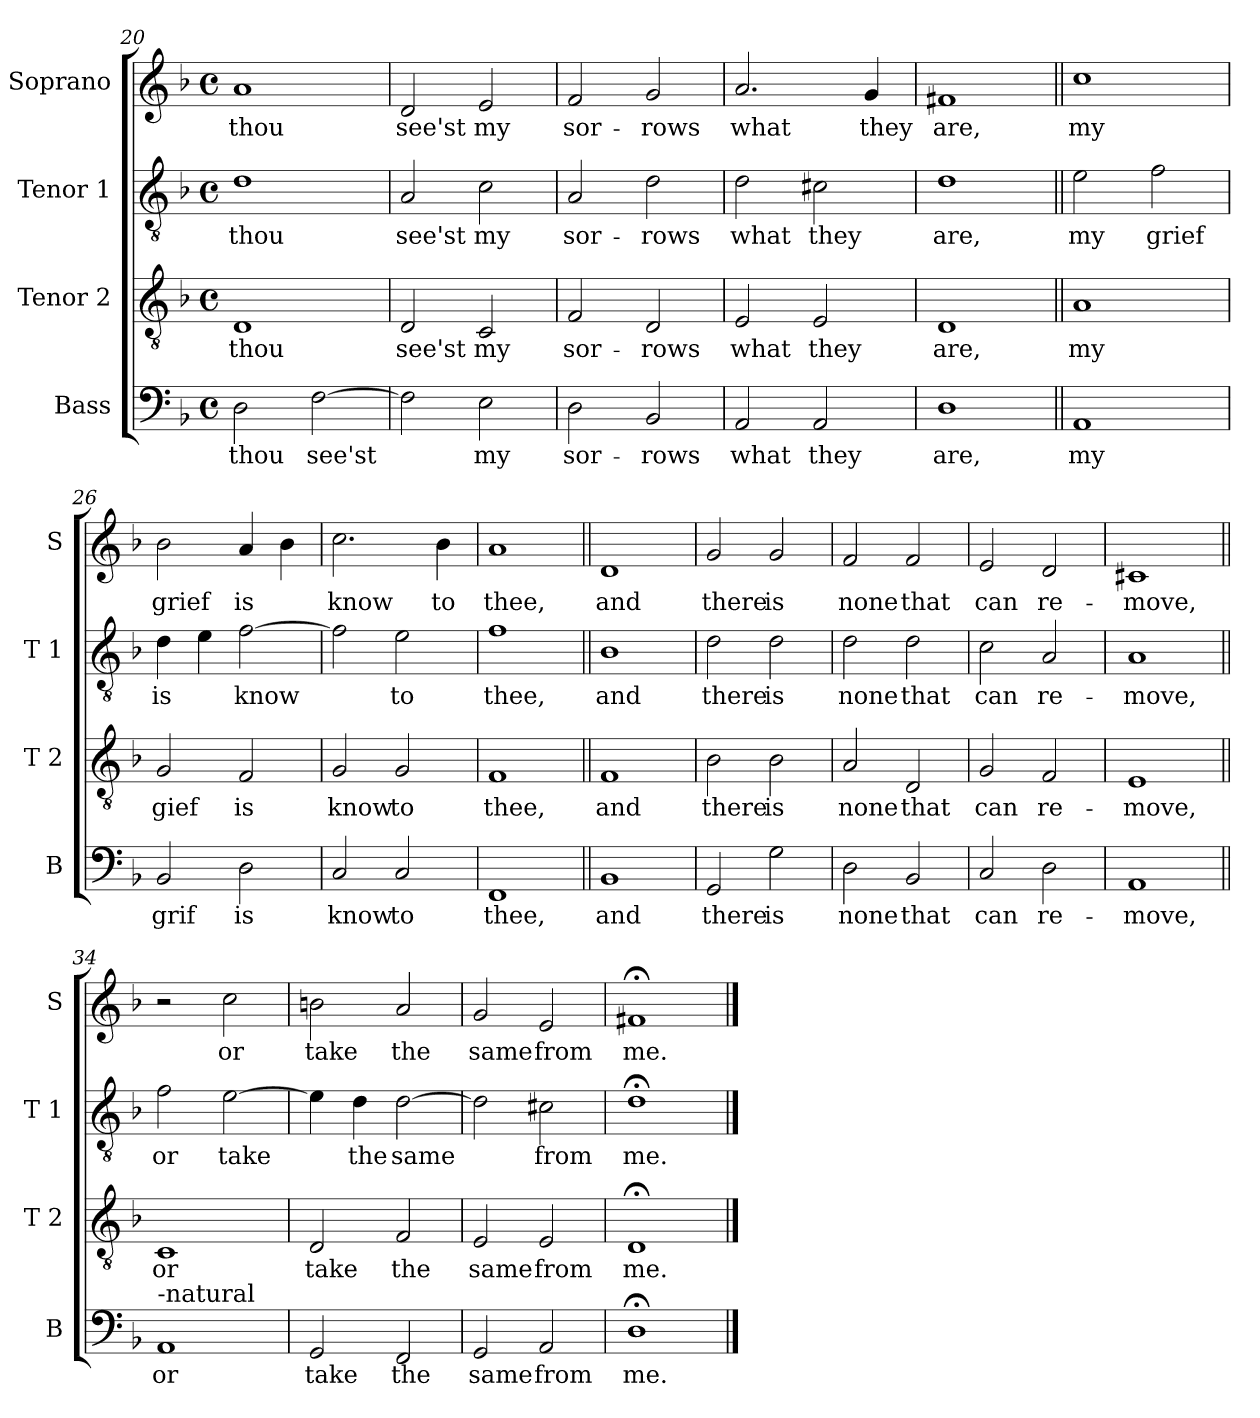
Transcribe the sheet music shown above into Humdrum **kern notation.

**kern	**text	**kern	**text	**kern	**text	**kern	**text
*part4	*part4	*part3	*part3	*part2	*part2	*part1	*part1
*staff4	*staff4	*staff3	*staff3	*staff2	*staff2	*staff1	*staff1
*I"Bass	*	*I"Tenor 2	*	*I"Tenor 1	*	*I"Soprano	*
*I'B	*	*I'T 2	*	*I'T 1	*	*I'S	*
!!LO:PB:g=z
*clefF4	*	*clefGv2	*	*clefGv2	*	*clefG2	*
*k[b-]	*	*k[b-]	*	*k[b-]	*	*k[b-]	*
*F:	*	*F:	*	*F:	*	*F:	*
*M4/4	*	*M4/4	*	*M4/4	*	*M4/4	*
*met(c)	*	*met(c)	*	*met(c)	*	*met(c)	*
=20	=20	=20	=20	=20	=20	=20	=20
!	!LO:LY:b	!	!LO:LY:b	!	!LO:LY:b	!	!LO:LY:b
2D\	thou	1D	thou	1d	thou	1a	thou
!	!LO:LY:b	!	!	!	!	!	!
[2F\	see'st	.	.	.	.	.	.
=21	=21	=21	=21	=21	=21	=21	=21
!	!	!	!LO:LY:b	!	!LO:LY:b	!	!LO:LY:b
2F\]	.	2D/	see'st	2A/	see'st	2d/	see'st
!	!LO:LY:b	!	!LO:LY:b	!	!LO:LY:b	!	!LO:LY:b
2E\	my	2C/	my	2c\	my	2e/	my
=22	=22	=22	=22	=22	=22	=22	=22
!	!LO:LY:b	!	!LO:LY:b	!	!LO:LY:b	!	!LO:LY:b
2D\	sor-	2F/	sor-	2A/	sor-	2f/	sor-
!	!LO:LY:b	!	!LO:LY:b	!	!LO:LY:b	!	!LO:LY:b
2BB-/	-rows	2D/	-rows	2d\	-rows	2g/	-rows
=23	=23	=23	=23	=23	=23	=23	=23
!	!LO:LY:b	!	!LO:LY:b	!	!LO:LY:b	!	!LO:LY:b
2AA/	what	2E/	what	2d\	what	2.a/	what
!	!LO:LY:b	!	!LO:LY:b	!	!LO:LY:b	!	!
2AA/	they	2E/	they	2c#X\	they	.	.
!	!	!	!	!	!	!	!LO:LY:b
.	.	.	.	.	.	4g/	they
=24	=24	=24	=24	=24	=24	=24	=24
!	!LO:LY:b	!	!LO:LY:b	!	!LO:LY:b	!	!LO:LY:b
1D	are,	1D	are,	1d	are,	1f#X	are,
=25||	=25||	=25||	=25||	=25||	=25||	=25||	=25||
!	!LO:LY:b	!	!LO:LY:b	!	!LO:LY:b	!	!LO:LY:b
1AA	my	1A	my	2e\	my	1cc	my
!	!	!	!	!	!LO:LY:b	!	!
.	.	.	.	2f\	grief	.	.
!!LO:LB:g=z
=26	=26	=26	=26	=26	=26	=26	=26
!	!LO:LY:b	!	!LO:LY:b	!	!LO:LY:b	!	!LO:LY:b
2BB-/	grif	2G/	gief	4d\	is	2b-\	grief
.	.	.	.	4e\	.	.	.
!	!LO:LY:b	!	!LO:LY:b	!	!LO:LY:b	!	!LO:LY:b
2D\	is	2F/	is	[2f\	know	4a/	is
.	.	.	.	.	.	4b-\	.
=27	=27	=27	=27	=27	=27	=27	=27
!	!LO:LY:b	!	!LO:LY:b	!	!	!	!LO:LY:b
2C/	know	2G/	know	2f\]	.	2.cc\	know
!	!LO:LY:b	!	!LO:LY:b	!	!LO:LY:b	!	!
2C/	to	2G/	to	2e\	to	.	.
!	!	!	!	!	!	!	!LO:LY:b
.	.	.	.	.	.	4b-\	to
=28	=28	=28	=28	=28	=28	=28	=28
!	!LO:LY:b	!	!LO:LY:b	!	!LO:LY:b	!	!LO:LY:b
1FF	thee,	1F	thee,	1f	thee,	1a	thee,
=29||	=29||	=29||	=29||	=29||	=29||	=29||	=29||
!	!LO:LY:b	!	!LO:LY:b	!	!LO:LY:b	!	!LO:LY:b
1BB-	and	1F	and	1B-	and	1d	and
=30	=30	=30	=30	=30	=30	=30	=30
!	!LO:LY:b	!	!LO:LY:b	!	!LO:LY:b	!	!LO:LY:b
2GG/	there	2B-\	there	2d\	there	2g/	there
!	!LO:LY:b	!	!LO:LY:b	!	!LO:LY:b	!	!LO:LY:b
2G\	is	2B-\	is	2d\	is	2g/	is
=31	=31	=31	=31	=31	=31	=31	=31
!	!LO:LY:b	!	!LO:LY:b	!	!LO:LY:b	!	!LO:LY:b
2D\	none	2A/	none	2d\	none	2f/	none
!	!LO:LY:b	!	!LO:LY:b	!	!LO:LY:b	!	!LO:LY:b
2BB-/	that	2D/	that	2d\	that	2f/	that
!!LO:LB:g=z
=32	=32	=32	=32	=32	=32	=32	=32
!	!LO:LY:b	!	!LO:LY:b	!	!LO:LY:b	!	!LO:LY:b
2C/	can	2G/	can	2c\	can	2e/	can
!	!LO:LY:b	!	!LO:LY:b	!	!LO:LY:b	!	!LO:LY:b
2D\	re-	2F/	re-	2A/	re-	2d/	re-
=33	=33	=33	=33	=33	=33	=33	=33
!	!LO:LY:b	!	!LO:LY:b	!	!LO:LY:b	!	!LO:LY:b
1AA	-move,	1E	-move,	1A	-move,	1c#X	-move,
=34||	=34||	=34||	=34||	=34||	=34||	=34||	=34||
!LO:TX:a:t=-natural	!	!	!	!	!	!	!
!	!LO:LY:b	!	!LO:LY:b	!	!LO:LY:b	!	!
1AA	or	1C	or	2f\	or	2r	.
!	!	!	!	!	!LO:LY:b	!	!LO:LY:b
.	.	.	.	[2e\	take	2cc\	or
=35	=35	=35	=35	=35	=35	=35	=35
!	!LO:LY:b	!	!LO:LY:b	!	!	!	!LO:LY:b
2GG/	take	2D/	take	4e\]	.	2bn\	take
!	!	!	!	!	!LO:LY:b	!	!
.	.	.	.	4d\	the	.	.
!	!LO:LY:b	!	!LO:LY:b	!	!LO:LY:b	!	!LO:LY:b
2FF/	the	2F/	the	[2d\	same	2a/	the
=36	=36	=36	=36	=36	=36	=36	=36
!	!LO:LY:b	!	!LO:LY:b	!	!	!	!LO:LY:b
2GG/	same	2E/	same	2d\]	.	2g/	same
!	!LO:LY:b	!	!LO:LY:b	!	!LO:LY:b	!	!LO:LY:b
2AA/	from	2E/	from	2c#X\	from	2e/	from
=37	=37	=37	=37	=37	=37	=37	=37
!	!LO:LY:b	!	!LO:LY:b	!	!LO:LY:b	!	!LO:LY:b
1D;<	me.	1D;<	me.	1d;<	me.	1f#X;<	me.
==	==	==	==	==	==	==	==
*-	*-	*-	*-	*-	*-	*-	*-
